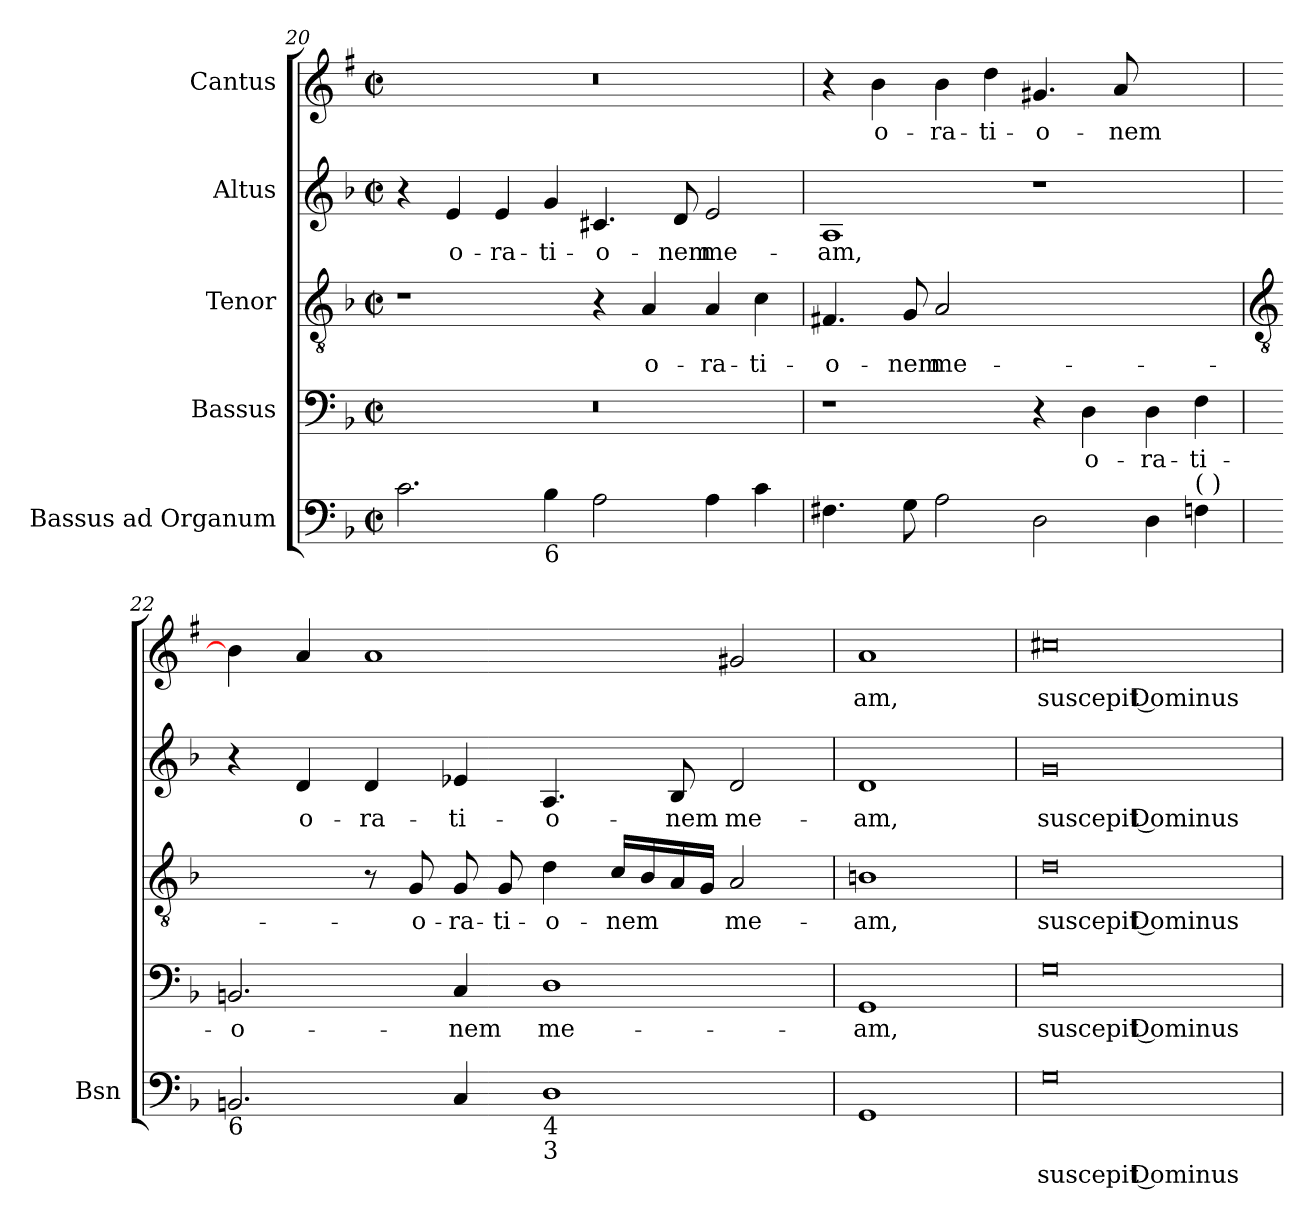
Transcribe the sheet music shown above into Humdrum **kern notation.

**kern	**text	**kern	**text	**kern	**text	**kern	**text	**kern	**text
*part5	*part5	*part4	*part4	*part3	*part3	*part2	*part2	*part1	*part1
*staff5	*staff5	*staff4	*staff4	*staff3	*staff3	*staff2	*staff2	*staff1	*staff1
*I"Bassus ad Organum	*	*I"Bassus	*	*I"Tenor	*	*I"Altus	*	*I"Cantus	*
*I'Bsn	*	*	*	*	*	*	*	*	*
*clefF4	*	*clefF4	*	*clefGv2	*	*clefG2	*	*clefG2	*
*	*	*	*	*	*	*	*	*ITrd1c2	*
*k[b-]	*	*k[b-]	*	*k[b-]	*	*k[b-]	*	*k[b-]	*
*F:	*	*F:	*	*F:	*	*F:	*	*F:	*
*M4/2	*	*M4/2	*	*M4/2	*	*M4/2	*	*M4/2	*
*met(c|)	*	*met(c|)	*	*met(c|)	*	*met(c|)	*	*met(c|)	*
=20	=20	=20	=20	=20	=20	=20	=20	=20	=20
2.c	.	0r	.	1r	.	4r	.	0r	.
!	!	!	!	!	!	!	!LO:LY:b	!	!
.	.	.	.	.	.	4e	o-	.	.
!	!	!	!	!	!	!	!LO:LY:b	!	!
.	.	.	.	.	.	4e	-ra-	.	.
!LO:TX:b:t=6	!	!	!	!	!	!	!	!	!
!	!	!	!	!	!	!	!LO:LY:b	!	!
4B-	.	.	.	.	.	4g	-ti-	.	.
!	!	!	!	!	!	!	!LO:LY:b	!	!
2A	.	.	.	4r	.	4.c#X	-o-	.	.
!	!	!	!	!	!LO:LY:b	!	!	!	!
.	.	.	.	4A	o-	.	.	.	.
!	!	!	!	!	!	!	!LO:LY:b	!	!
.	.	.	.	.	.	8d	-nem	.	.
!	!	!	!	!	!LO:LY:b	!	!LO:LY:b	!	!
4A	.	.	.	4A	-ra-	2e	me-	.	.
!	!	!	!	!	!LO:LY:b	!	!	!	!
4c	.	.	.	4c	-ti-	.	.	.	.
=21	=21	=21	=21	=21	=21	=21	=21	=21	=21
!	!	!	!	!	!LO:LY:b	!	!LO:LY:b	!	!
4.F#X	.	1r	.	4.F#X	-o-	1A	-am,	4r	.
!	!	!	!	!	!	!	!	!	!LO:LY:b
.	.	.	.	.	.	.	.	4a	o-
!	!	!	!	!	!LO:LY:b	!	!	!	!
8G	.	.	.	8G	-nem	.	.	.	.
!	!	!	!	!	!LO:LY:b	!	!	!	!LO:LY:b
2A	.	.	.	2A	me-	.	.	4a	-ra-
!	!	!	!	!	!	!	!	!	!LO:LY:b
.	.	.	.	.	.	.	.	4cc	-ti-
!	!	!	!	!	!LO:LY:b	!	!	!	!LO:LY:b
2D	.	4r	.	[1Dyy	-am,	1r	.	4.f#X	-o-
!	!	!	!LO:LY:b	!	!	!	!	!	!
.	.	4D	o-	.	.	.	.	.	.
!	!	!	!	!	!	!	!	!	!LO:LY:b
.	.	.	.	.	.	.	.	8g	-nem
!	!	!	!LO:LY:b	!	!	!	!	!	!LO:LY:b
4D	.	4D	-ra-	.	.	.	.	[2ayy	me
!LO:TX:a:t=(  )	!	!	!	!	!	!	!	!	!
!	!	!	!LO:LY:b	!	!	!	!	!	!
4F	.	4F	-ti-	.	.	.	.	.	.
!!LO:LB:g=z
=22	=22	=22	=22	=22	=22	=22	=22	=22	=22
*	*	*	*	*clefGv2	*	*	*	*	*
!LO:TX:b:t=6	!	!	!	!	!	!	!	!	!
!	!	!	!LO:LY:b	!	!	!	!	!	!
2.BBn	.	2.BBn	-o-	2Dyy]	.	4r	.	4a]	.
!	!	!	!	!	!	!	!LO:LY:b	!	!
.	.	.	.	.	.	4d	o-	4g	.
!	!	!	!	!	!	!	!LO:LY:b	!	!
.	.	.	.	8r	.	4d	-ra-	1g	.
!	!	!	!	!	!LO:LY:b	!	!	!	!
.	.	.	.	8G	o-	.	.	.	.
!	!	!	!LO:LY:b	!	!LO:LY:b	!	!LO:LY:b	!	!
4C	.	4C	-nem	8G	-ra-	4e-X	-ti-	.	.
!	!	!	!	!	!LO:LY:b	!	!	!	!
.	.	.	.	8G	-ti-	.	.	.	.
!LO:TX:b:t=4	!	!	!	!	!	!	!	!	!
!LO:TX:b:t=3	!	!	!	!	!	!	!	!	!
!	!	!	!LO:LY:b	!	!LO:LY:b	!	!LO:LY:b	!	!
1D	.	1D	me-	4d	-o-	4.A	-o-	.	.
!	!	!	!	!	!LO:LY:b	!	!	!	!
.	.	.	.	16cLL	-nem	.	.	.	.
.	.	.	.	16B-	.	.	.	.	.
!	!	!	!	!	!	!	!LO:LY:b	!	!
.	.	.	.	16A	.	8B-	-nem	.	.
.	.	.	.	16GJJ	.	.	.	.	.
!	!	!	!	!	!LO:LY:b	!	!LO:LY:b	!	!
.	.	.	.	2A	me-	2d	me-	2f#X	.
=23	=23	=23	=23	=23	=23	=23	=23	=23	=23
!	!	!	!LO:LY:b	!	!LO:LY:b	!	!LO:LY:b	!	!LO:LY:b
1GG	.	1GG	-am,	1Bn	-am,	1d	-am,	1g	am,
=24	=24	=24	=24	=24	=24	=24	=24	=24	=24
!	!LO:LY:b	!	!LO:LY:b	!	!LO:LY:b	!	!LO:LY:b	!	!LO:LY:b
0G	suscepit Dominus	0G	suscepit Dominus	0d	suscepit Dominus	0g	suscepit Dominus	0bn	suscepit Dominus
=	=	=	=	=	=	=	=	=	=
*-	*-	*-	*-	*-	*-	*-	*-	*-	*-
